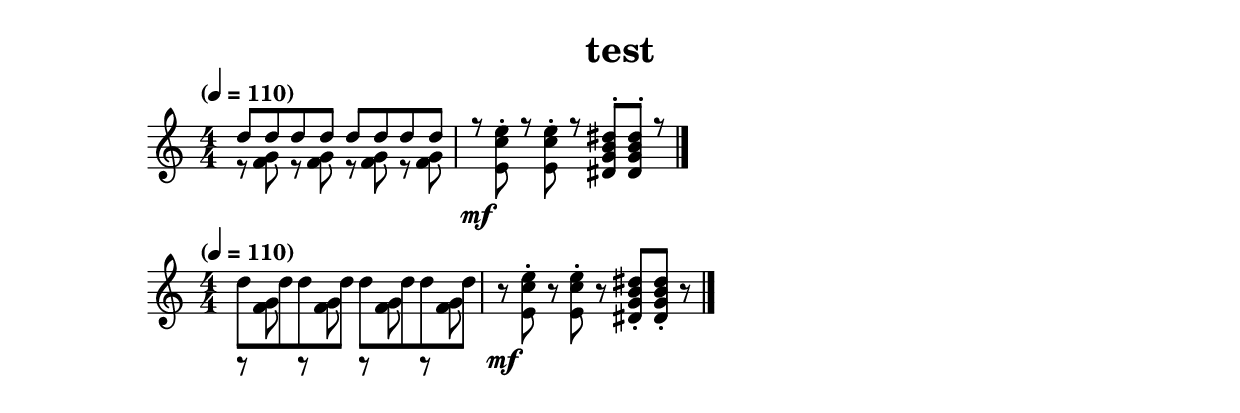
\version "2.20.0"

\header {
  title              = "test"
}

Part_POne_Staff_One_Voice_One = \absolute {
  \key c \major
  \numericTimeSignature \time 4/4

  \clef "treble"
  \tempo \markup {
    \concat {
      (\smaller \general-align #Y #DOWN \note #"4" #UP
      " = "
      110)

    }
  }
  d''8 8 8 8 8 8 8 8 | % 2
  \barNumberCheck #2
  r8 \mf \stemDown  <e' c'' e'' > -\staccato r \stemDown  <e' c'' e'' > -\staccato r \stemUp  <dis'! g' b' dis''! > -\staccato \stemUp  <dis' g' b' dis'' > -\staccato r | % 3
  \barNumberCheck #3
  \bar "|."
}

Part_POne_Staff_One_Voice_Two = \absolute {
  \key c \major
  \numericTimeSignature \time 4/4

  \clef "treble"
  r8 \stemDown  <f' g' > r \stemDown  <f' g' > r \stemDown  <f' g' > r \stemDown  <f' g' > | % 2
  \barNumberCheck #2
  s1 | % 3
  \barNumberCheck #3
  \bar "|."
}

\book {
  \header {
  }

  \score {
    <<

      \new PianoStaff
      \with {
      }
      <<
        \new Staff = "Part_POne_Staff_One"
        \with {
        }
        <<
          \context Voice = "Part_POne_Staff_One_Voice_One" <<
            \voiceOne % out of 2 regular voices
            \Part_POne_Staff_One_Voice_One
          >>
          \context Voice = "Part_POne_Staff_One_Voice_Two" <<
            \voiceTwo % out of 2 regular voices
            \Part_POne_Staff_One_Voice_Two
          >>
        >>
      >>
    >>

    \layout {
    }
  }

  \score {
    <<

      \new PianoStaff
      \with {
      }
      <<
        \new Staff = "Part_POne_Staff_One"
        \with {
        }
        <<
          \context Voice = "Part_POne_Staff_One_Voice_One" <<
          %  \voiceOne % out of 2 regular voices
            \Part_POne_Staff_One_Voice_One
          >>
          \context Voice = "Part_POne_Staff_One_Voice_Two" <<
          %  \voiceTwo % out of 2 regular voices
            \Part_POne_Staff_One_Voice_Two
          >>
        >>
      >>
    >>

    \layout {
    }
  }

}
